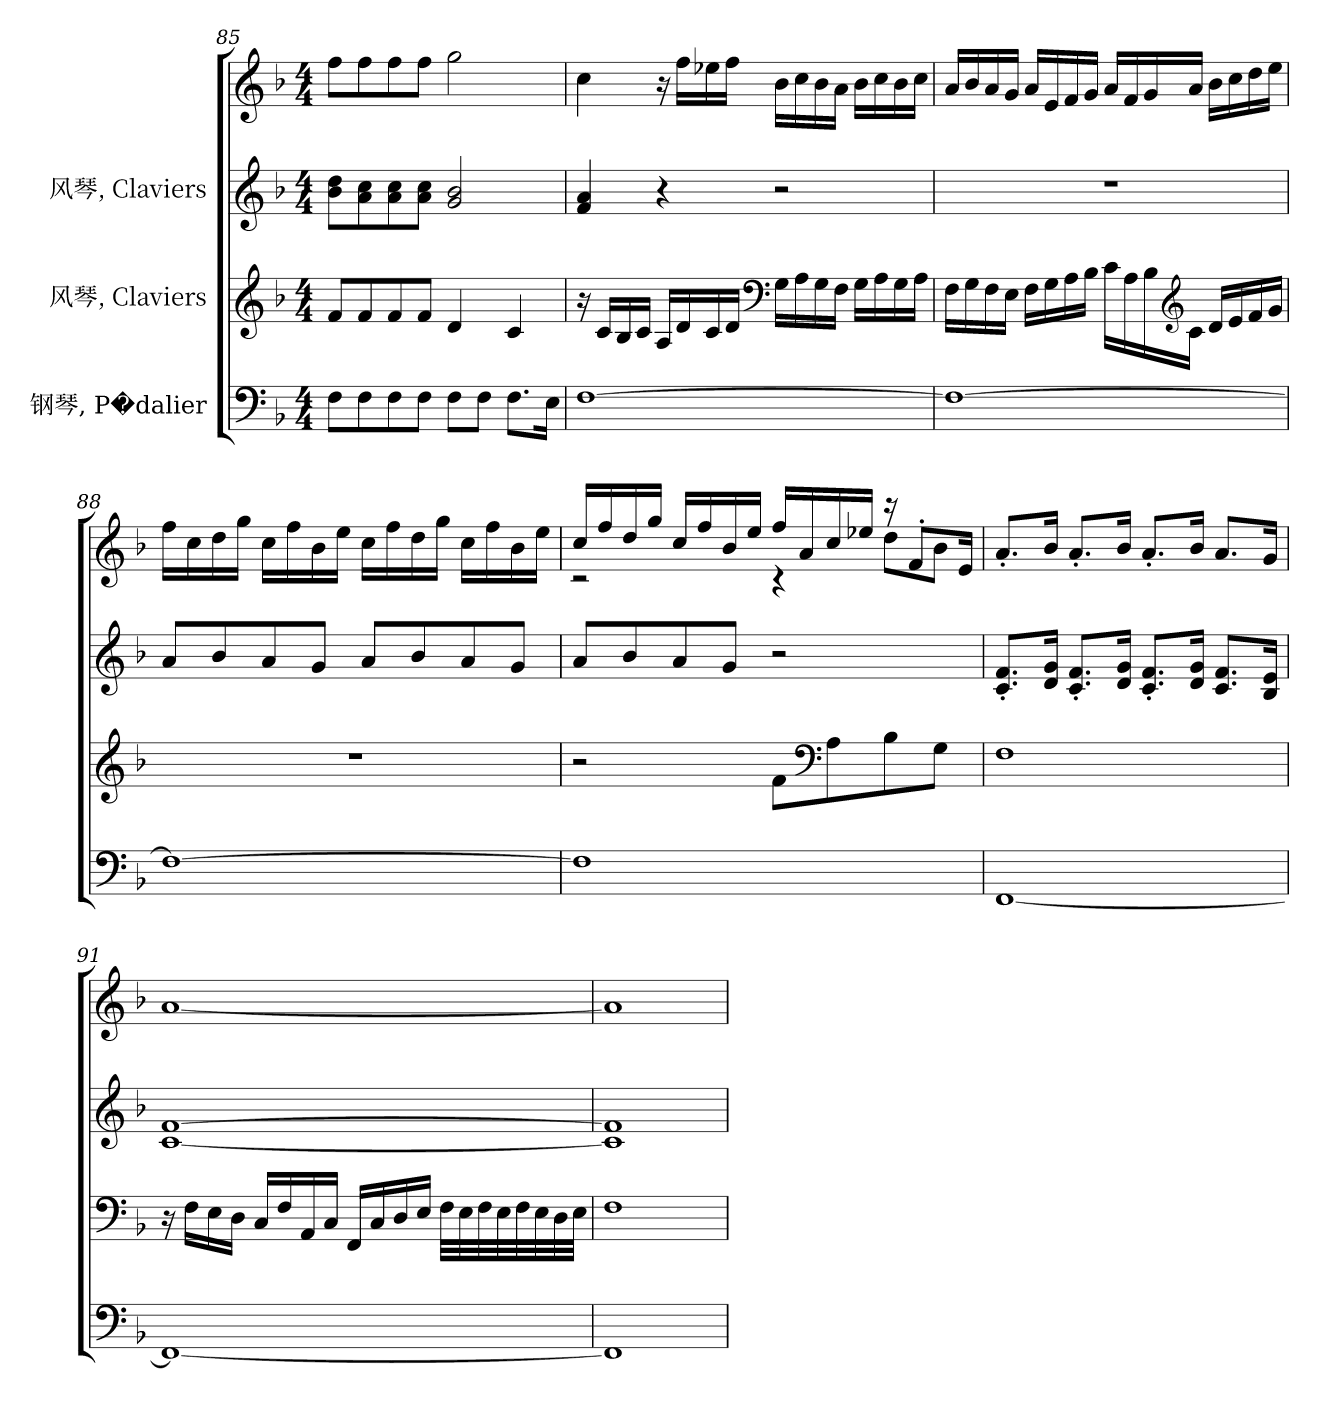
**kern	**kern	**kern	**kern
*part3	*part2	*part1	*part1
*staff4	*staff3	*staff2	*staff1
*I"钢琴, P�dalier	*I"风琴, Claviers	*I"风琴, Claviers	*
*clefF4	*clefG2	*clefG2	*clefG2
*k[b-]	*k[b-]	*k[b-]	*k[b-]
*M4/4	*M4/4	*M4/4	*M4/4
=85	=85	=85	=85
8F\L	8f/L	8b-\ 8dd\L	8ff\L
8F\	8f/	8a\ 8cc\	8ff\
8F\	8f/	8a\ 8cc\	8ff\
8F\J	8f/J	8a\ 8cc\J	8ff\J
8F\L	4d/	2g/ 2b-/	2gg\
8F\J	.	.	.
8.F\L	4c/	.	.
16E\Jk	.	.	.
!!LO:LB:g=z
=86	=86	=86	=86
[1F	16r	4f/ 4a/	4cc\
.	16c/LL	.	.
.	16B-/	.	.
.	16c/JJ	.	.
.	16A/LL	4r	16r
.	16d/	.	16ff\LL
.	16c/	.	16ee-X\
.	16d/JJ	.	16ff\JJ
*	*clefF4	*	*
.	16G\LL	2r	16b-\LL
.	16A\	.	16cc\
.	16G\	.	16b-\
.	16F\JJ	.	16a\JJ
.	16G\LL	.	16b-\LL
.	16A\	.	16cc\
.	16G\	.	16b-\
.	16A\JJ	.	16cc\JJ
=87	=87	=87	=87
1F_	16F\LL	1r	16a/LL
.	16G\	.	16b-/
.	16F\	.	16a/
.	16E\JJ	.	16g/JJ
.	16F\LL	.	16a/LL
.	16G\	.	16e/
.	16A\	.	16f/
.	16B-\JJ	.	16g/JJ
.	16c\LL	.	16a/LL
.	16A\	.	16f/
.	16B-\	.	16g/
*	*clefG2	*	*
.	16c\JJ	.	16a/JJ
.	16d/LL	.	16b-\LL
.	16e/	.	16cc\
.	16f/	.	16dd\
.	16g/JJ	.	16ee\JJ
!!LO:PB:g=z
=88	=88	=88	=88
1F_	1r	8a/L	16ff\LL
.	.	.	16cc\
.	.	8b-/	16dd\
.	.	.	16gg\JJ
.	.	8a/	16cc\LL
.	.	.	16ff\
.	.	8g/J	16b-\
.	.	.	16ee\JJ
.	.	8a/L	16cc\LL
.	.	.	16ff\
.	.	8b-/	16dd\
.	.	.	16gg\JJ
.	.	8a/	16cc\LL
.	.	.	16ff\
.	.	8g/J	16b-\
.	.	.	16ee\JJ
=89	=89	=89	=89
*	*	*	*MM68
*	*	*	*^
1F]	2r	8a/L	16cc/LL	2r
.	.	.	16ff/	.
.	.	8b-/	16dd/	.
.	.	.	16gg/JJ	.
.	.	8a/	16cc/LL	.
.	.	.	16ff/	.
.	.	8g/J	16b-/	.
.	.	.	16ee/JJ	.
.	8f\L	2r	16ff/LL	4r
.	.	.	16a/	.
*	*clefF4	*	*	*
.	8A\	.	16cc/	.
.	.	.	16ee-X/JJ	.
.	8B-\	.	16r	8dd\L
.	.	.	8f'/L	.
.	8G\J	.	.	8b-\J
.	.	.	16e/Jk	.
*	*	*	*v	*v
!!LO:LB:g=z
=90	=90	=90	=90
*	*	*	*MM64
[1FF	1F	8.c/' 8.f/'L	8.a'/L
.	.	16d/ 16g/Jk	16b-/Jk
.	.	8.c/' 8.f/'L	8.a'/L
.	.	16d/ 16g/Jk	16b-/Jk
.	.	8.c/' 8.f/'L	8.a'/L
.	.	16d/ 16g/Jk	16b-/Jk
.	.	8.c/ 8.f/L	8.a/L
.	.	16B-/ 16e/Jk	16g/Jk
=91	=91	=91	=91
*	*	*	*MM60
1FF_	16r	[1c [1f	[1a
.	16F\LL	.	.
.	16E\	.	.
.	16D\JJ	.	.
.	16C/LL	.	.
.	16F/	.	.
.	16AA/	.	.
.	16C/JJ	.	.
.	16FF/LL	.	.
.	16C/	.	.
.	16D/	.	.
.	16E/JJ	.	.
.	32F\LLL	.	.
.	32E\	.	.
.	32F\	.	.
.	32E\	.	.
.	32F\	.	.
.	32E\	.	.
.	32D\	.	.
.	32E\JJJ	.	.
=92	=92	=92	=92
1FF]	1F	1c] 1f]	1a]
=	=	=	=
*-	*-	*-	*-
